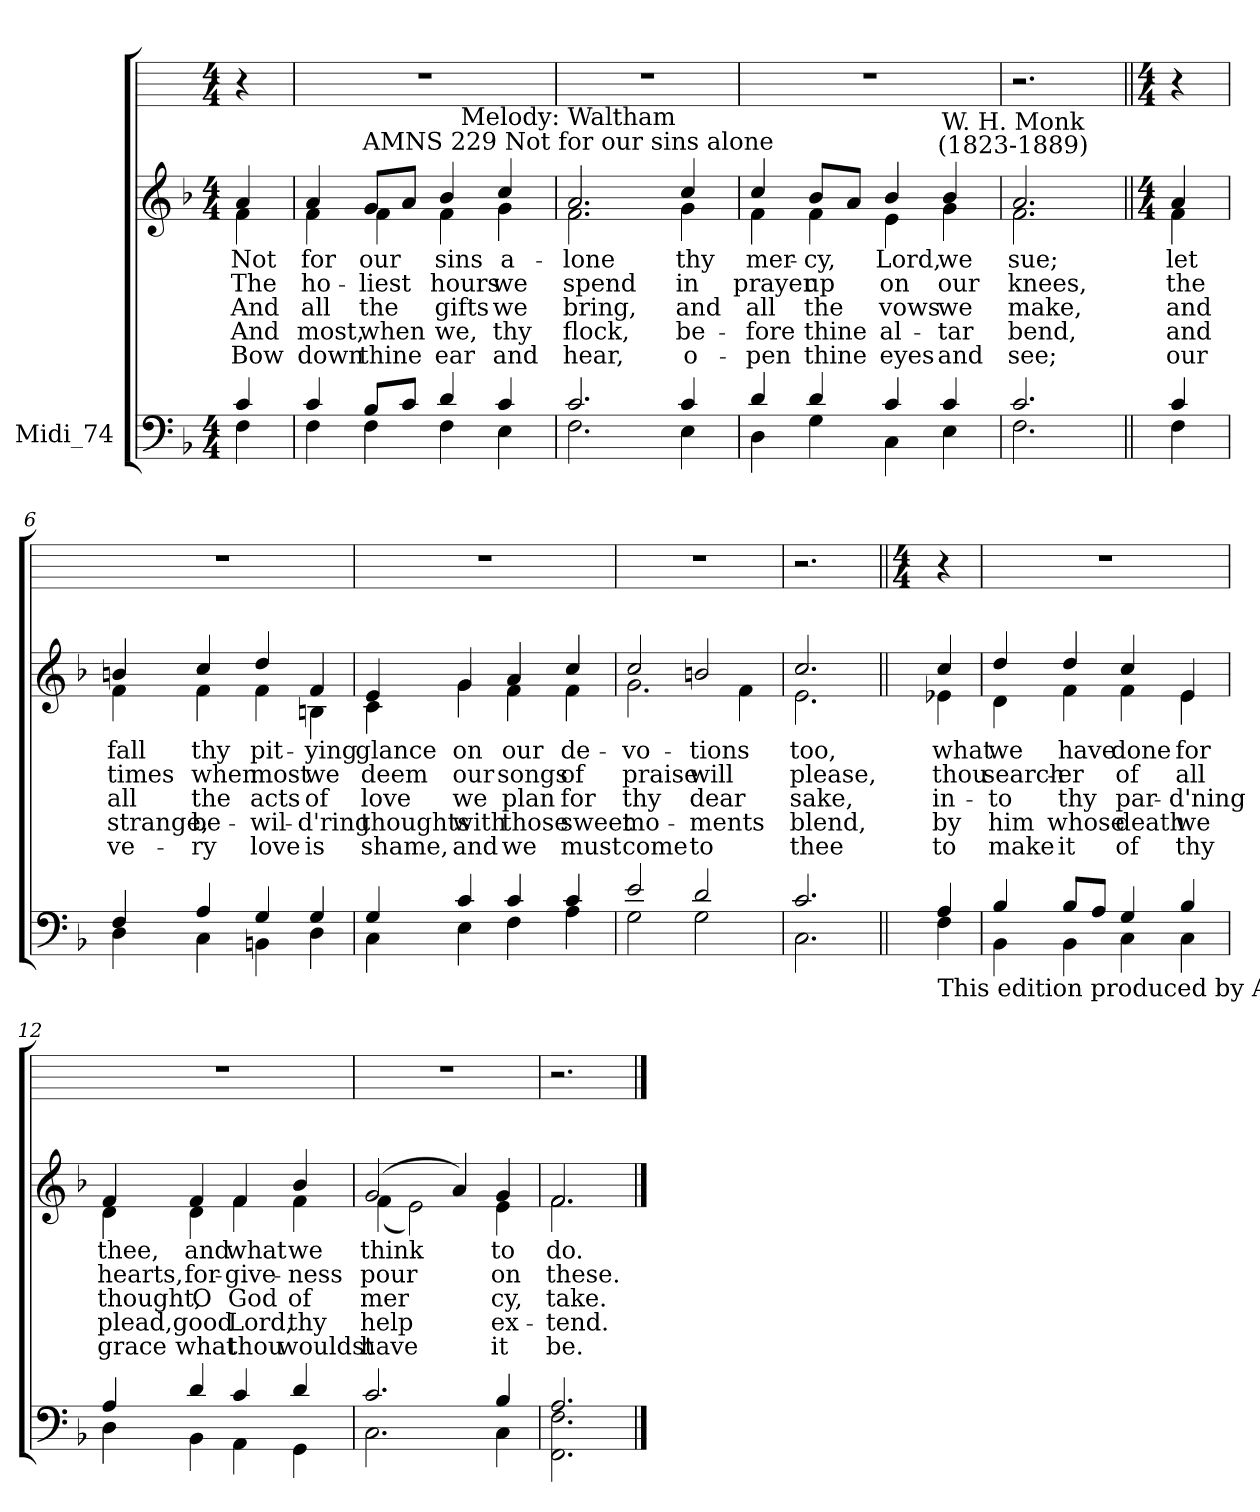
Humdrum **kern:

**kern	**kern	**text	**text	**text	**text	**text	**kern
*part3	*part2	*part2	*part2	*part2	*part2	*part2	*part1
*staff3	*staff2	*staff2	*staff2	*staff2	*staff2	*staff2	*staff1
*I"Midi_74	*	*	*	*	*	*	*
*clefF4	*clefG2	*	*	*	*	*	*
*k[b-]	*k[b-]	*	*	*	*	*	*
*F:	*F:	*	*	*	*	*	*
*M4/4	*M4/4	*	*	*	*	*	*M4/4
=	=	=	=	=	=	=	=
*^	*	*	*	*	*	*	*
!	!	!LO:TX:a:cj:t=Henry Twells\n(1823-1900)	!	!	!	!	!	!
!	!	!	!LO:LY:b	!LO:LY:b	!LO:LY:b	!LO:LY:b	!LO:LY:b	!
*	*	*^	*	*	*	*	*	*
4c/	4F\	4a/	4f\	Not	The	And	And	Bow	4r
=1	=1	=1	=1	=1	=1	=1	=1	=1	=1
!	!	!	!	!LO:LY:b	!LO:LY:b	!LO:LY:b	!LO:LY:b	!LO:LY:b	!
4c/	4F\	4a/	4f\	for	ho-	-all	most,	down	1r
!	!	!	!	!LO:LY:b	!LO:LY:b	!LO:LY:b	!LO:LY:b	!LO:LY:b	!
8B-/L	4F\	8g/L	4f\	our	liest	the	when	thine	.
8c/J	.	8a/J	.	.	.	.	.	.	.
!	!	!	!	!LO:LY:b	!LO:LY:b	!LO:LY:b	!LO:LY:b	!LO:LY:b	!
4d/	4F\	4b-/	4f\	sins	hours	gifts	we,	ear	.
!	!	!	!	!LO:LY:b	!LO:LY:b	!LO:LY:b	!LO:LY:b	!LO:LY:b	!
4c/	4E\	4cc/	4g\	a-	-we	we	thy	and	.
=2	=2	=2	=2	=2	=2	=2	=2	=2	=2
!	!	!LO:TX:a:cj:t=AMNS 229 Not for our sins alone	!	!	!	!	!	!	!
!	!	!LO:TX:a:cj:t=Melody&colon; Waltham	!	!	!	!	!	!	!
!	!	!	!	!LO:LY:b	!LO:LY:b	!LO:LY:b	!LO:LY:b	!LO:LY:b	!
2.c/	2.F\	2.a/	2.f\	lone	spend	bring,	flock,	hear,	1r
!	!	!	!	!LO:LY:b	!LO:LY:b	!LO:LY:b	!LO:LY:b	!LO:LY:b	!
4c/	4E\	4cc/	4g\	thy	in	and	be-	-o-	.
=3	=3	=3	=3	=3	=3	=3	=3	=3	=3
!	!	!	!	!LO:LY:b	!LO:LY:b	!LO:LY:b	!LO:LY:b	!LO:LY:b	!
4d/	4D\	4cc/	4f\	-mer-	-prayer	all	fore	pen	1r
!	!	!	!	!LO:LY:b	!LO:LY:b	!LO:LY:b	!LO:LY:b	!LO:LY:b	!
4d/	4G\	8b-/L	4f\	cy,	up	the	thine	thine	.
.	.	8a/J	.	.	.	.	.	.	.
!	!	!	!	!LO:LY:b	!LO:LY:b	!LO:LY:b	!LO:LY:b	!LO:LY:b	!
4c/	4C\	4b-/	4e\	Lord,	on	vows	al-	-eyes	.
!	!	!	!	!LO:LY:b	!LO:LY:b	!LO:LY:b	!LO:LY:b	!LO:LY:b	!
4c/	4E\	4b-/	4g\	we	our	we	tar	and	.
=4	=4	=4	=4	=4	=4	=4	=4	=4	=4
!	!	!LO:TX:a:cj:t=W. H. Monk\n(1823-1889)	!	!	!	!	!	!	!
!	!	!	!	!LO:LY:b	!LO:LY:b	!LO:LY:b	!LO:LY:b	!LO:LY:b	!
2.c/	2.F\	2.a/	2.f\	sue;	knees,	make,	bend,	see;	2.r
!!LO:LB:g=z
=5||	=5||	=5||	=5||	=5||	=5||	=5||	=5||	=5||	=5||
*	*	*M4/4	*	*	*	*	*	*	*M4/4
!	!	!	!	!LO:LY:b	!LO:LY:b	!LO:LY:b	!LO:LY:b	!LO:LY:b	!
4c/	4F\	4a/	4f\	let	the	and	and	our	4r
=6	=6	=6	=6	=6	=6	=6	=6	=6	=6
!	!	!	!	!LO:LY:b	!LO:LY:b	!LO:LY:b	!LO:LY:b	!LO:LY:b	!
4F/	4D\	4bn/	4f\	fall	times	all	strange,	ve-	1r
!	!	!	!	!LO:LY:b	!LO:LY:b	!LO:LY:b	!LO:LY:b	!LO:LY:b	!
4A/	4C\	4cc/	4f\	-thy	when	the	be-	-ry	.
!	!	!	!	!LO:LY:b	!LO:LY:b	!LO:LY:b	!LO:LY:b	!LO:LY:b	!
4G/	4BBn\	4dd/	4f\	pit-	-most	acts	wil-	-love	.
!	!	!	!	!LO:LY:b	!LO:LY:b	!LO:LY:b	!LO:LY:b	!LO:LY:b	!
4G/	4D\	4f/	4Bn\	ying	we	of	d'ring	is	.
=7	=7	=7	=7	=7	=7	=7	=7	=7	=7
!	!	!	!	!LO:LY:b	!LO:LY:b	!LO:LY:b	!LO:LY:b	!LO:LY:b	!
4G/	4C\	4e/	4c\	glance	deem	love	thoughts	shame,	1r
!	!	!	!	!LO:LY:b	!LO:LY:b	!LO:LY:b	!LO:LY:b	!LO:LY:b	!
4c/	4E\	4g/	4g\	on	our	we	with	and	.
!	!	!	!	!LO:LY:b	!LO:LY:b	!LO:LY:b	!LO:LY:b	!LO:LY:b	!
4c/	4F\	4a/	4f\	our	songs	plan	those	we	.
!	!	!	!	!LO:LY:b	!LO:LY:b	!LO:LY:b	!LO:LY:b	!LO:LY:b	!
4c/	4A\	4cc/	4f\	de-	-of	for	sweet	must	.
=8	=8	=8	=8	=8	=8	=8	=8	=8	=8
!	!	!	!	!LO:LY:b	!LO:LY:b	!LO:LY:b	!LO:LY:b	!LO:LY:b	!
2e/	2G\	2cc/	2.g\	vo-	-praise	thy	mo-	-come	1r
!	!	!	!	!LO:LY:b	!LO:LY:b	!LO:LY:b	!LO:LY:b	!LO:LY:b	!
2d/	2G\	2bn/	.	tions	will	dear	ments	to	.
.	.	.	4f\	.	.	.	.	.	.
=9	=9	=9	=9	=9	=9	=9	=9	=9	=9
!	!	!	!	!LO:LY:b	!LO:LY:b	!LO:LY:b	!LO:LY:b	!LO:LY:b	!
2.c/	2.C\	2.cc/	2.e\	too,	please,	sake,	blend,	thee	2.r
!!LO:LB:g=z
=10||	=10||	=10||	=10||	=10||	=10||	=10||	=10||	=10||	=10||
*	*	*	*	*	*	*	*	*	*M4/4
!LO:TX:b:t=This edition produced by Andrew Sims, 2020	!	!	!	!	!	!	!	!	!
!	!	!	!	!LO:LY:b	!LO:LY:b	!LO:LY:b	!LO:LY:b	!LO:LY:b	!
4A/	4F\	4cc/	4e-X\	what	thou	in-	-by	to	4r
=11	=11	=11	=11	=11	=11	=11	=11	=11	=11
!	!	!	!	!LO:LY:b	!LO:LY:b	!LO:LY:b	!LO:LY:b	!LO:LY:b	!
4B-/	4BB-\	4dd/	4d\	we	search-	-to	him	make	1r
!	!	!	!	!LO:LY:b	!LO:LY:b	!LO:LY:b	!LO:LY:b	!LO:LY:b	!
8B-/L	4BB-\	4dd/	4f\	have	er	thy	whose	it	.
8A/J	.	.	.	.	.	.	.	.	.
!	!	!	!	!LO:LY:b	!LO:LY:b	!LO:LY:b	!LO:LY:b	!LO:LY:b	!
4G/	4C\	4cc/	4f\	done	of	par-	-death	of	.
!	!	!	!	!LO:LY:b	!LO:LY:b	!LO:LY:b	!LO:LY:b	!LO:LY:b	!
4B-/	4C\	4e/	4e\	for	all	d'ning	we	thy	.
=12	=12	=12	=12	=12	=12	=12	=12	=12	=12
!	!	!	!	!LO:LY:b	!LO:LY:b	!LO:LY:b	!LO:LY:b	!LO:LY:b	!
4A/	4D\	4f/	4d\	thee,	hearts,	thought,	plead,	grace	1r
!	!	!	!	!LO:LY:b	!LO:LY:b	!LO:LY:b	!LO:LY:b	!LO:LY:b	!
4d/	4BB-\	4f/	4d\	and	for-	-O	good	what	.
!	!	!	!	!LO:LY:b	!LO:LY:b	!LO:LY:b	!LO:LY:b	!LO:LY:b	!
4c/	4AA\	4f/	4f\	what	give-	-God	Lord,	thou	.
!	!	!	!	!LO:LY:b	!LO:LY:b	!LO:LY:b	!LO:LY:b	!LO:LY:b	!
4d/	4GG\	4b-/	4f\	we	ness	of	thy	wouldst	.
=13	=13	=13	=13	=13	=13	=13	=13	=13	=13
!	!	!	!	!LO:LY:b	!LO:LY:b	!LO:LY:b	!LO:LY:b	!LO:LY:b	!
2.c/	2.C\	(>2g/	(<4f\	think	pour	mer	help	have	1r
.	.	.	2e\)	.	.	.	.	.	.
.	.	4a/)	.	.	.	.	.	.	.
!	!	!	!	!LO:LY:b	!LO:LY:b	!LO:LY:b	!LO:LY:b	!LO:LY:b	!
4B-/	4C\	4g/	4e\	to	on	cy,	ex-	-it	.
=14	=14	=14	=14	=14	=14	=14	=14	=14	=14
!	!	!	!	!LO:LY:b	!LO:LY:b	!LO:LY:b	!LO:LY:b	!LO:LY:b	!
2.A/	2.FF\ 2.F\	2.f/	2.f\	do.	these.	take.	tend.	be.	2.r
*v	*v	*	*	*	*	*	*	*	*
*	*v	*v	*	*	*	*	*	*
==	==	==	==	==	==	==	==
*-	*-	*-	*-	*-	*-	*-	*-
